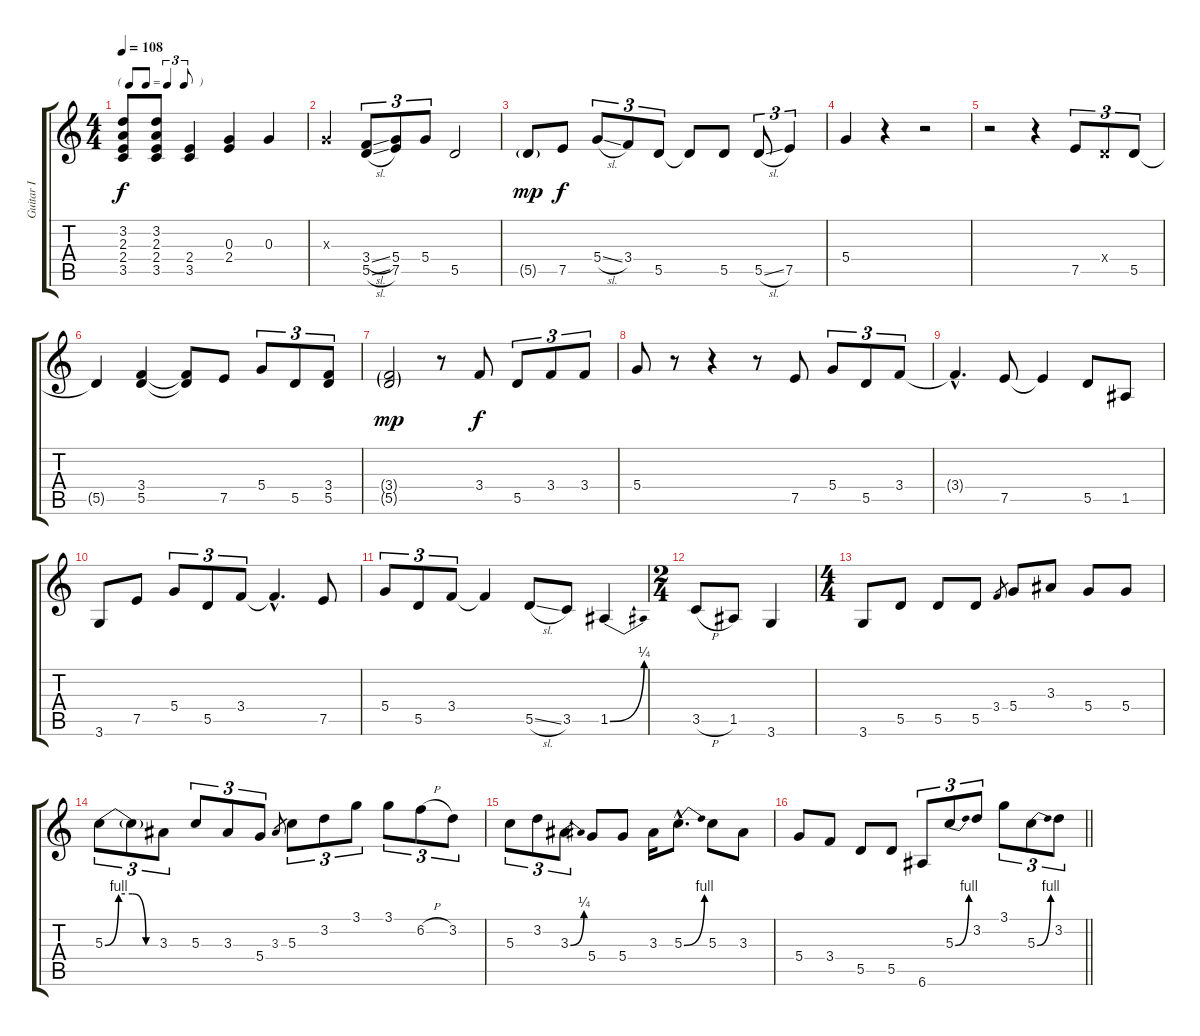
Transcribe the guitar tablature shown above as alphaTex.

\track ("Guitar I " "Guitar I ") {instrument distortionguitar}
\staff {score tabs}
\tuning (E4 B3 G3 D3 A2 E2) {hide}
\ts (4 4)
\tf triplet8th
\tempo 108
\clef g2
\ks c
(3.2 2.3 2.4 3.5).8{dy f} (3.2 2.3 2.4 3.5).8 (2.4 3.5).4 (0.3 2.4).4 0.3.4 |
0.3{x}.4 (3.4{sl} 5.5{sl}).8{tu (3 2)} (5.4 7.5).8{tu (3 2)} 5.4.8{tu (3 2)} 5.5.2 |
5.5{g}.8{dy mp} 7.5.8{dy f} 5.4{sl}.8{tu (3 2)} 3.4.8{tu (3 2)} 5.5.8{tu (3 2)} 5.5{t}.8 5.5.8 5.5{sl}.8{tu (3 2)} 7.5.4{tu (3 2)} |
5.4.4 r.4 r.2 |
r.2 r.4 7.5.8{tu (3 2)} 0.4{x}.8{tu (3 2)} 5.5.8{tu (3 2)} |
5.5{t}.4 (3.4 5.5).4 (3.4{t} 5.5{t}).8 7.5.8 5.4.8{tu (3 2)} 5.5.8{tu (3 2)} (3.4 5.5).8{tu (3 2)} |
(3.4{g} 5.5{g}).2{dy mp} r.8 3.4.8{dy f} 5.5.8{tu (3 2)} 3.4.8{tu (3 2)} 3.4.8{tu (3 2)} |
5.4.8 r.8 r.4 r.8 7.5.8 5.4.8{tu (3 2)} 5.5.8{tu (3 2)} 3.4.8{tu (3 2)} |
3.4{hac t}.4{d} 7.5.8 7.5{t}.4 5.5.8 1.5.8 |
3.6.8 7.5.8 5.4.8{tu (3 2)} 5.5.8{tu (3 2)} 3.4.8{tu (3 2)} 3.4{hac t}.4{d} 7.5.8 |
5.4.8{tu (3 2)} 5.5.8{tu (3 2)} 3.4.8{tu (3 2)} 3.4{t}.4 5.5{sl}.8 3.5.8 1.5{be (bend 0 0 60 1)}.4 |
\ts (2 4)
3.5{h}.8 1.5.8 3.6.4 |
\ts (4 4)
3.6.8 5.5.8 5.5.8 5.5.8 3.4.8{gr} 5.4.8 3.3.8 5.4.8 5.4.8 |
5.3{be (custom 0 0 15 4 30 4 45 0 60 0)}.8{tu (3 2)} 5.3{t}.8{tu (3 2)} 3.3.8{tu (3 2)} 5.3.8{tu (3 2)} 3.3.8{tu (3 2)} 5.4.8{tu (3 2)} 3.3.8{gr} 5.3.8{tu (3 2)} 3.2.8{tu (3 2)} 3.1.8{tu (3 2)} 3.1.8{tu (3 2)} 6.2{h}.8{tu (3 2)} 3.2.8{tu (3 2)} |
5.3.8{tu (3 2)} 3.2.8{tu (3 2)} 3.3{be (bend 0 0 60 1)}.8{tu (3 2)} 5.4.8 5.4.8 3.3.16 5.3{be (bend 0 0 60 4) hac}.8{d} 5.3.8 3.3.8 |
\barLineRight lightlight
5.4.8 3.4.8 5.5.8 5.5.8 6.6.8{tu (3 2)} 5.3{be (bend 0 0 60 4)}.8{tu (3 2)} 3.2.8{tu (3 2)} 3.1.8{tu (3 2)} 5.3{be (bend 0 0 60 4)}.8{tu (3 2)} 3.2.8{tu (3 2)}
